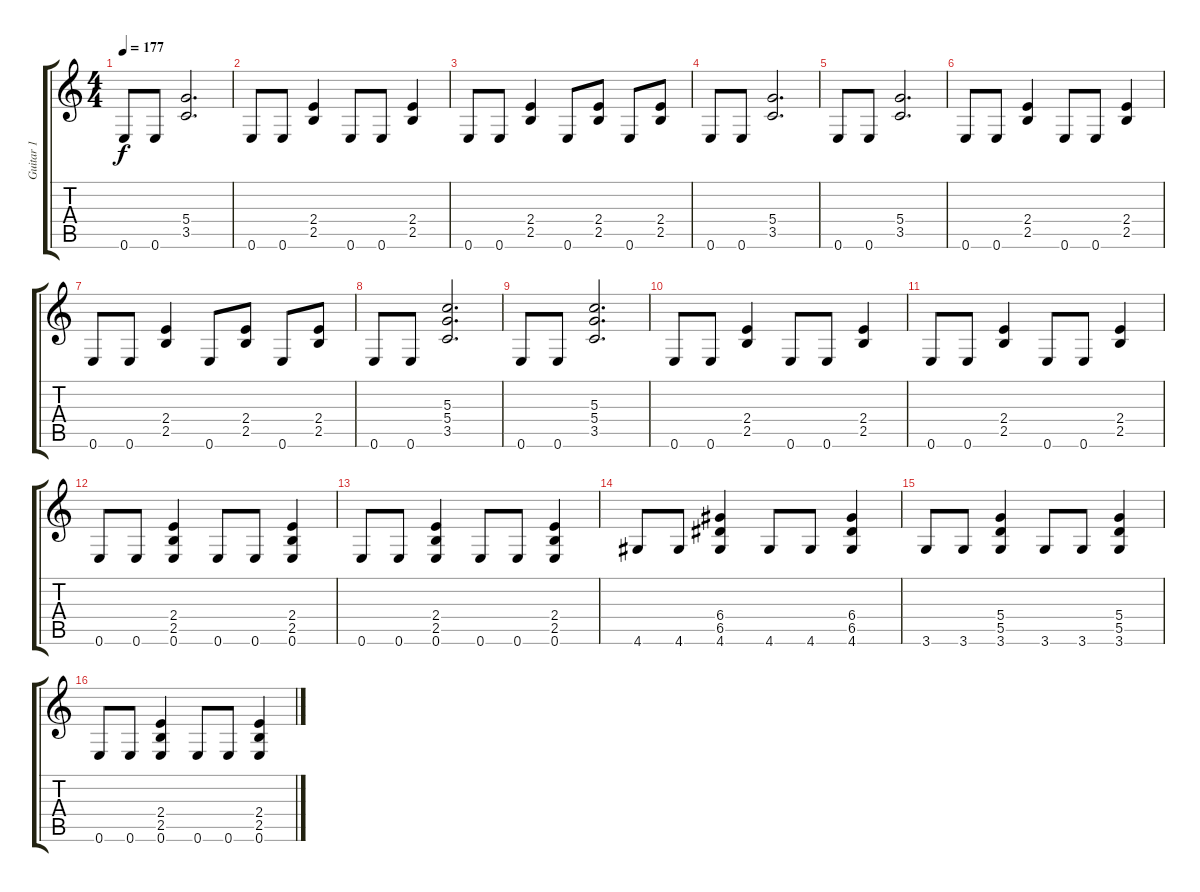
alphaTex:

\track ("Guitar 1" "Guitar 1") {instrument distortionguitar}
\staff {score tabs}
\tuning (E4 B3 G3 D3 A2 E2) {hide}
\ts (4 4)
\tempo 177
\clef g2
\ks c
0.6.8{dy f} 0.6.8 (5.4 3.5).2{d} |
0.6.8 0.6.8 (2.4 2.5).4 0.6.8 0.6.8 (2.4 2.5).4 |
0.6.8 0.6.8 (2.4 2.5).4 0.6.8 (2.4 2.5).8 0.6.8 (2.4 2.5).8 |
0.6.8 0.6.8 (5.4 3.5).2{d} |
0.6.8 0.6.8 (5.4 3.5).2{d} |
0.6.8 0.6.8 (2.4 2.5).4 0.6.8 0.6.8 (2.4 2.5).4 |
0.6.8 0.6.8 (2.4 2.5).4 0.6.8 (2.4 2.5).8 0.6.8 (2.4 2.5).8 |
0.6.8 0.6.8 (5.3 5.4 3.5).2{d} |
0.6.8 0.6.8 (5.3 5.4 3.5).2{d} |
0.6.8 0.6.8 (2.4 2.5).4 0.6.8 0.6.8 (2.4 2.5).4 |
0.6.8 0.6.8 (2.4 2.5).4 0.6.8 0.6.8 (2.4 2.5).4 |
0.6.8 0.6.8 (2.4 2.5 0.6).4 0.6.8 0.6.8 (2.4 2.5 0.6).4 |
0.6.8 0.6.8 (2.4 2.5 0.6).4 0.6.8 0.6.8 (2.4 2.5 0.6).4 |
4.6.8 4.6.8 (6.4 6.5 4.6).4 4.6.8 4.6.8 (6.4 6.5 4.6).4 |
3.6.8 3.6.8 (5.4 5.5 3.6).4 3.6.8 3.6.8 (5.4 5.5 3.6).4 |
0.6.8 0.6.8 (2.4 2.5 0.6).4 0.6.8 0.6.8 (2.4 2.5 0.6).4
